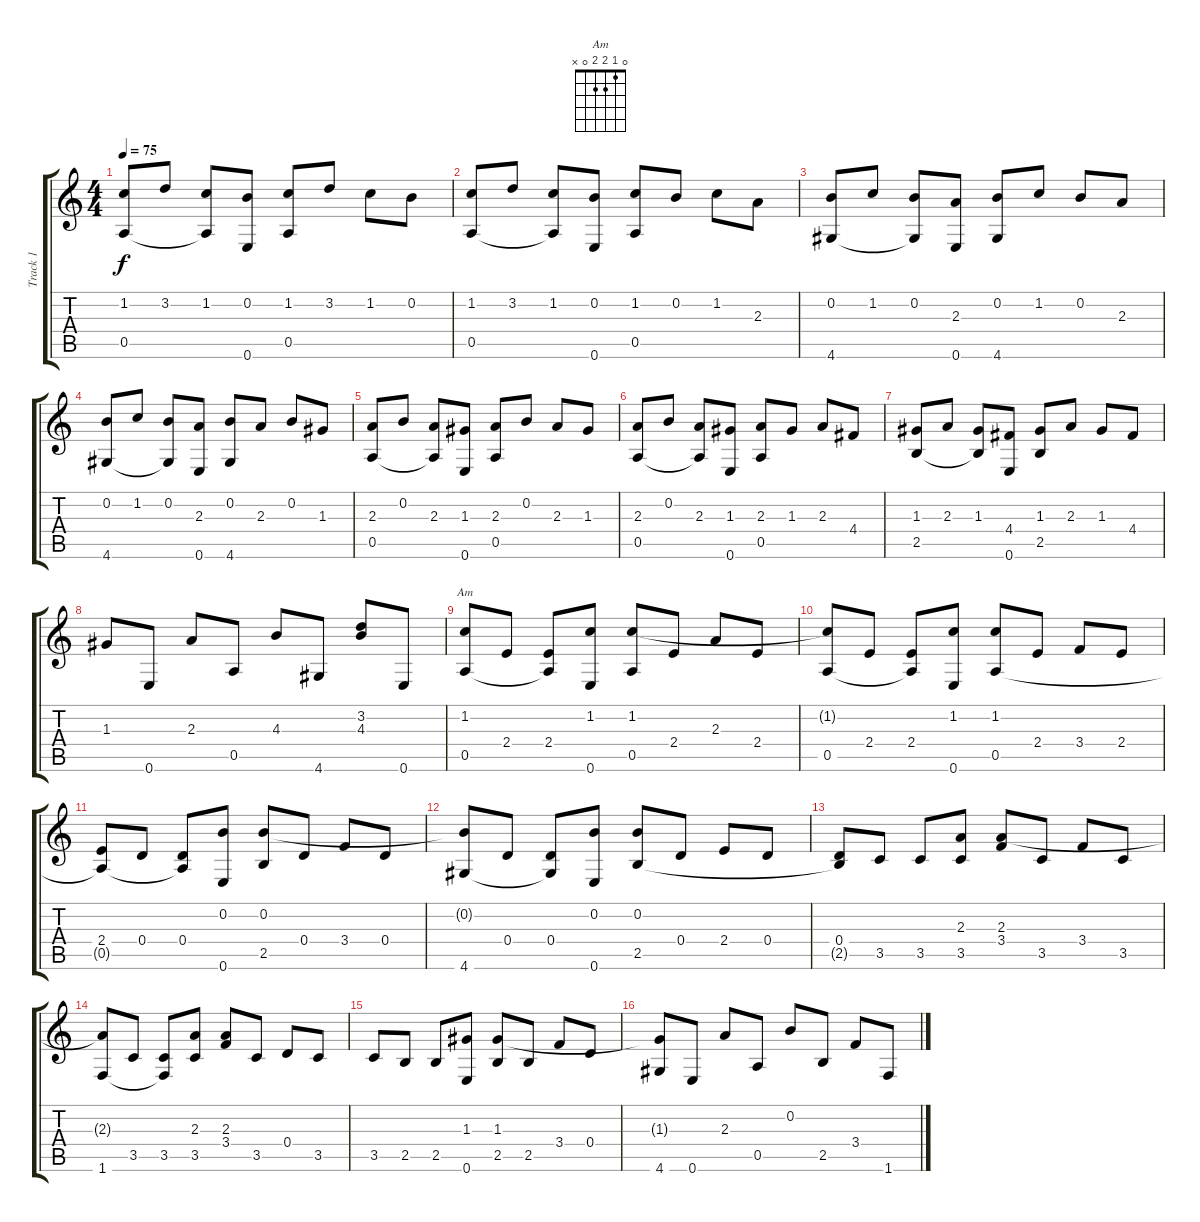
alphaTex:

\track ("Track 1" "Track 1") {instrument acousticguitarnylon}
\staff {score tabs}
\tuning (E4 B3 G3 D3 A2 E2) {hide}
\chord ("Am" 0 1 2 2 0 x)
\ts (4 4)
\tempo 75
\clef g2
\ks aminor
(1.2 0.5).8{dy f instrument acousticguitarnylon} 3.2.8 (1.2 0.5{t}).8 (0.2 0.6).8 (1.2 0.5).8 3.2.8 1.2.8 0.2.8 |
(1.2 0.5).8 3.2.8 (1.2 0.5{t}).8 (0.2 0.6).8 (1.2 0.5).8 0.2.8 1.2.8 2.3.8 |
(0.2 4.6).8 1.2.8 (0.2 4.6{t}).8 (2.3 0.6).8 (0.2 4.6).8 1.2.8 0.2.8 2.3.8 |
(0.2 4.6).8 1.2.8 (0.2 4.6{t}).8 (2.3 0.6).8 (0.2 4.6).8 2.3.8 0.2.8 1.3.8 |
(2.3 0.5).8 0.2.8 (2.3 0.5{t}).8 (1.3 0.6).8 (2.3 0.5).8 0.2.8 2.3.8 1.3.8 |
(2.3 0.5).8 0.2.8 (2.3 0.5{t}).8 (1.3 0.6).8 (2.3 0.5).8 1.3.8 2.3.8 4.4.8 |
(1.3 2.5).8 2.3.8 (1.3 2.5{t}).8 (4.4 0.6).8 (1.3 2.5).8 2.3.8 1.3.8 4.4.8 |
1.3.8 0.6.8 2.3.8 0.5.8 4.3.8 4.6.8 (3.2 4.3).8 0.6.8 |
(1.2 0.5).8{ch "Am"} 2.4.8 (2.4 0.5{t}).8 (1.2 0.6).8 (1.2 0.5).8 2.4.8 2.3.8 2.4.8 |
(1.2{t} 0.5).8 2.4.8 (2.4 0.5{t}).8 (1.2 0.6).8 (1.2 0.5).8 2.4.8 3.4.8 2.4.8 |
(2.4 0.5{t}).8 0.4.8 (0.4 0.5{t}).8 (0.2 0.6).8 (0.2 2.5).8 0.4.8 3.4.8 0.4.8 |
(0.2{t} 4.6).8 0.4.8 (0.4 4.6{t}).8 (0.2 0.6).8 (0.2 2.5).8 0.4.8 2.4.8 0.4.8 |
(0.4 2.5{t}).8 3.5.8 3.5.8 (2.3 3.5).8 (2.3 3.4).8 3.5.8 3.4.8 3.5.8 |
(2.3{t} 1.6).8 3.5.8 (3.5 1.6{t}).8 (2.3 3.5).8 (2.3 3.4).8 3.5.8 0.4.8 3.5.8 |
3.5.8 2.5.8 2.5.8 (1.3 0.6).8 (1.3 2.5).8 2.5.8 3.4.8 0.4.8 |
(1.3{t} 4.6).8 0.6.8 2.3.8 0.5.8 0.2.8 2.5.8 3.4.8 1.6.8
